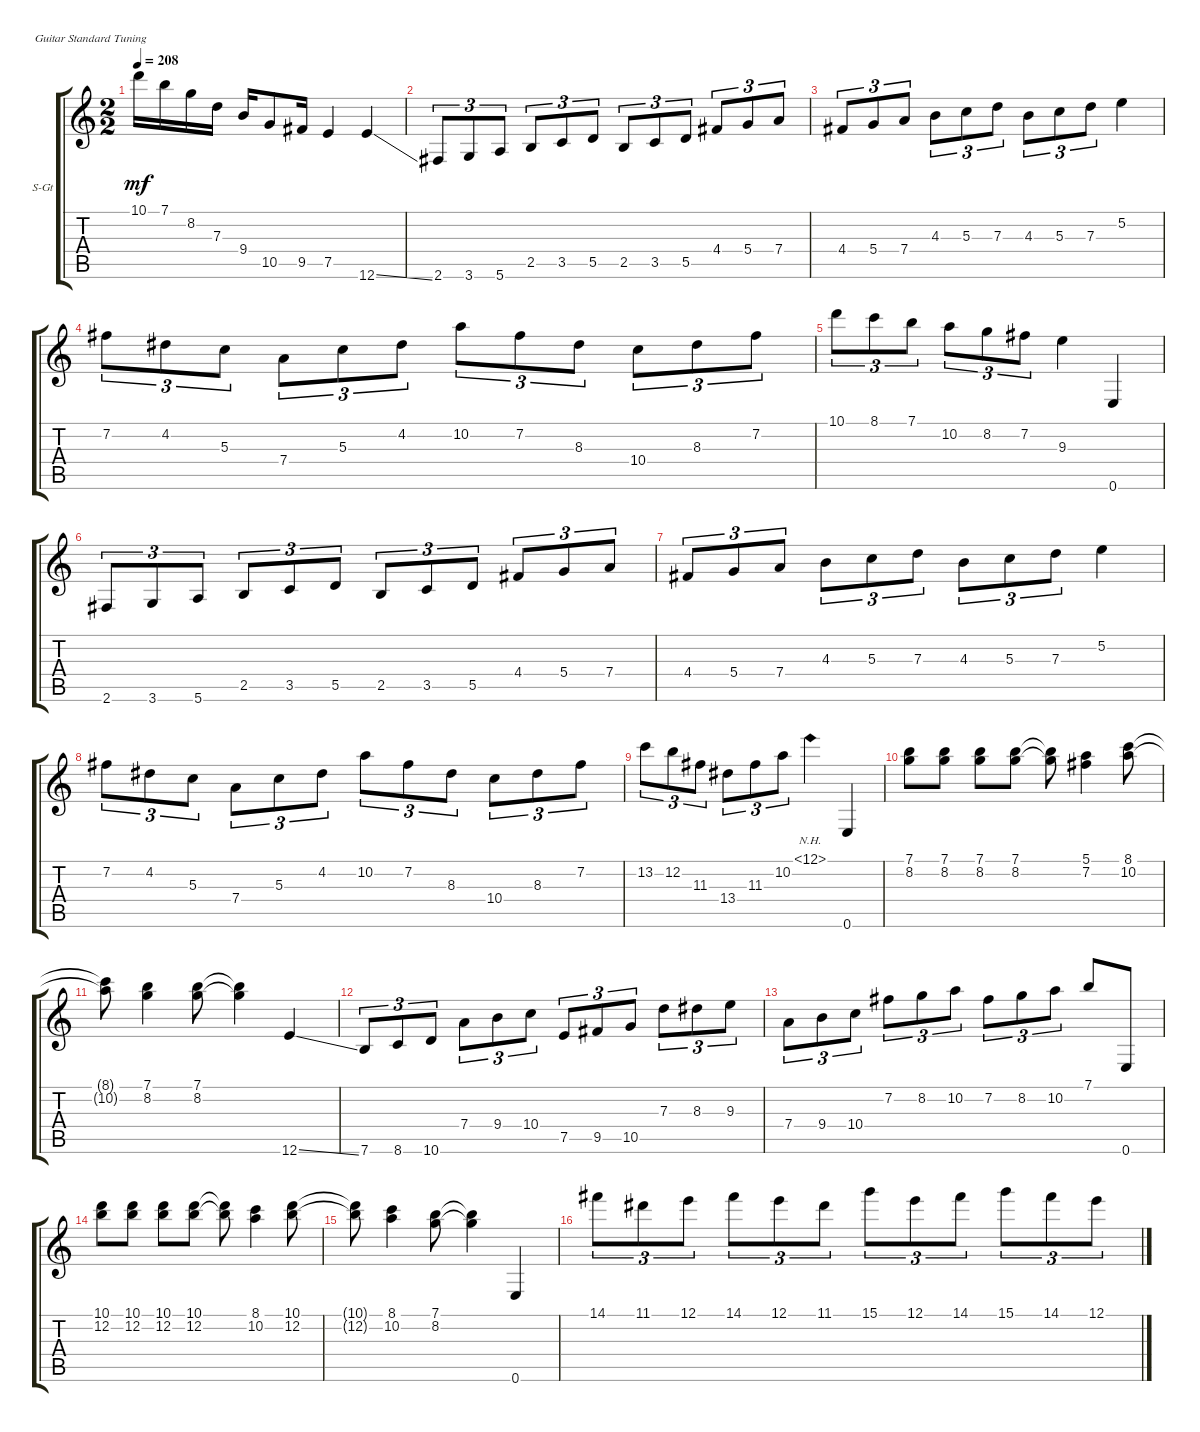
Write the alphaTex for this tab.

\defaultSystemsLayout 4
\bracketExtendMode groupsimilarinstruments
\firstSystemTrackNameOrientation horizontal
\otherSystemsTrackNameOrientation horizontal
\track ("Steel Guitar" "S-Gt") {instrument acousticguitarsteel}
\staff {score tabs}
\tuning (E4 B3 G3 D3 A2 E2)
\ts (2 2)
\tempo 208
\clef g2
\scale
0.333333
\ks c
10.1.16{dy mf} 7.1.16 8.2.16 7.3.16 9.4.16 10.5.8 9.5.16 7.5.4 12.6{ss}.4 |
\scale
0.333333 2.6.8{tu (3 2)} 3.6.8{tu (3 2)} 5.6.8{tu (3 2)} 2.5.8{tu (3 2)} 3.5.8{tu (3 2)} 5.5.8{tu (3 2)} 2.5.8{tu (3 2)} 3.5.8{tu (3 2)} 5.5.8{tu (3 2)} 4.4.8{tu (3 2)} 5.4.8{tu (3 2)} 7.4.8{tu (3 2)} |
\scale
0.333333 4.4.8{tu (3 2)} 5.4.8{tu (3 2)} 7.4.8{tu (3 2)} 4.3.8{tu (3 2)} 5.3.8{tu (3 2)} 7.3.8{tu (3 2)} 4.3.8{tu (3 2)} 5.3.8{tu (3 2)} 7.3.8{tu (3 2)} 5.2.4 |
\scale
0.333333 7.2.8{tu (3 2)} 4.2.8{tu (3 2)} 5.3.8{tu (3 2)} 7.4.8{tu (3 2)} 5.3.8{tu (3 2)} 4.2.8{tu (3 2)} 10.2.8{tu (3 2)} 7.2.8{tu (3 2)} 8.3.8{tu (3 2)} 10.4.8{tu (3 2)} 8.3.8{tu (3 2)} 7.2.8{tu (3 2)} |
\scale
0.333333 10.1.8{tu (3 2)} 8.1.8{tu (3 2)} 7.1.8{tu (3 2)} 10.2.8{tu (3 2)} 8.2.8{tu (3 2)} 7.2.8{tu (3 2)} 9.3.4 0.6.4 |
\scale
0.333333 2.6.8{tu (3 2)} 3.6.8{tu (3 2)} 5.6.8{tu (3 2)} 2.5.8{tu (3 2)} 3.5.8{tu (3 2)} 5.5.8{tu (3 2)} 2.5.8{tu (3 2)} 3.5.8{tu (3 2)} 5.5.8{tu (3 2)} 4.4.8{tu (3 2)} 5.4.8{tu (3 2)} 7.4.8{tu (3 2)} |
\scale
0.333333 4.4.8{tu (3 2)} 5.4.8{tu (3 2)} 7.4.8{tu (3 2)} 4.3.8{tu (3 2)} 5.3.8{tu (3 2)} 7.3.8{tu (3 2)} 4.3.8{tu (3 2)} 5.3.8{tu (3 2)} 7.3.8{tu (3 2)} 5.2.4 |
\scale
0.333333 7.2.8{tu (3 2)} 4.2.8{tu (3 2)} 5.3.8{tu (3 2)} 7.4.8{tu (3 2)} 5.3.8{tu (3 2)} 4.2.8{tu (3 2)} 10.2.8{tu (3 2)} 7.2.8{tu (3 2)} 8.3.8{tu (3 2)} 10.4.8{tu (3 2)} 8.3.8{tu (3 2)} 7.2.8{tu (3 2)} |
\scale
0.333333 13.2.8{tu (3 2)} 12.2.8{tu (3 2)} 11.3.8{tu (3 2)} 13.4.8{tu (3 2)} 11.3.8{tu (3 2)} 10.2.8{tu (3 2)} 12.1{nh}.4 0.6.4 |
\scale
0.333333 (8.2 7.1).8 (8.2 7.1).8 (8.2 7.1).8 (8.2 7.1).8 (8.2{t} 7.1{t}).8 (7.2 5.1).4 (10.2 8.1).8 |
\scale
0.333333 (10.2{t} 8.1{t}).8 (7.1 8.2).4 (7.1 8.2).8 (7.1{t} 8.2{t}).4 12.6{ss}.4 |
\scale
0.333333 7.6.8{tu (3 2)} 8.6.8{tu (3 2)} 10.6.8{tu (3 2)} 7.4.8{tu (3 2)} 9.4.8{tu (3 2)} 10.4.8{tu (3 2)} 7.5.8{tu (3 2)} 9.5.8{tu (3 2)} 10.5.8{tu (3 2)} 7.3.8{tu (3 2)} 8.3.8{tu (3 2)} 9.3.8{tu (3 2)} |
\scale
0.333333 7.4.8{tu (3 2)} 9.4.8{tu (3 2)} 10.4.8{tu (3 2)} 7.2.8{tu (3 2)} 8.2.8{tu (3 2)} 10.2.8{tu (3 2)} 7.2.8{tu (3 2)} 8.2.8{tu (3 2)} 10.2.8{tu (3 2)} 7.1.8 0.6.8 |
\scale
0.333333 (12.2 10.1).8 (12.2 10.1).8 (12.2 10.1).8 (12.2 10.1).8 (12.2{t} 10.1{t}).8 (10.2 8.1).4 (12.2 10.1).8 |
\scale
0.333333 (10.1{t} 12.2{t}).8 (10.2 8.1).4 (7.1 8.2).8 (8.2{t} 7.1{t}).4 0.6.4 |
\scale
0.333333 14.1.8{tu (3 2)} 11.1.8{tu (3 2)} 12.1.8{tu (3 2)} 14.1.8{tu (3 2)} 12.1.8{tu (3 2)} 11.1.8{tu (3 2)} 15.1.8{tu (3 2)} 12.1.8{tu (3 2)} 14.1.8{tu (3 2)} 15.1.8{tu (3 2)} 14.1.8{tu (3 2)} 12.1.8{tu (3 2)}
